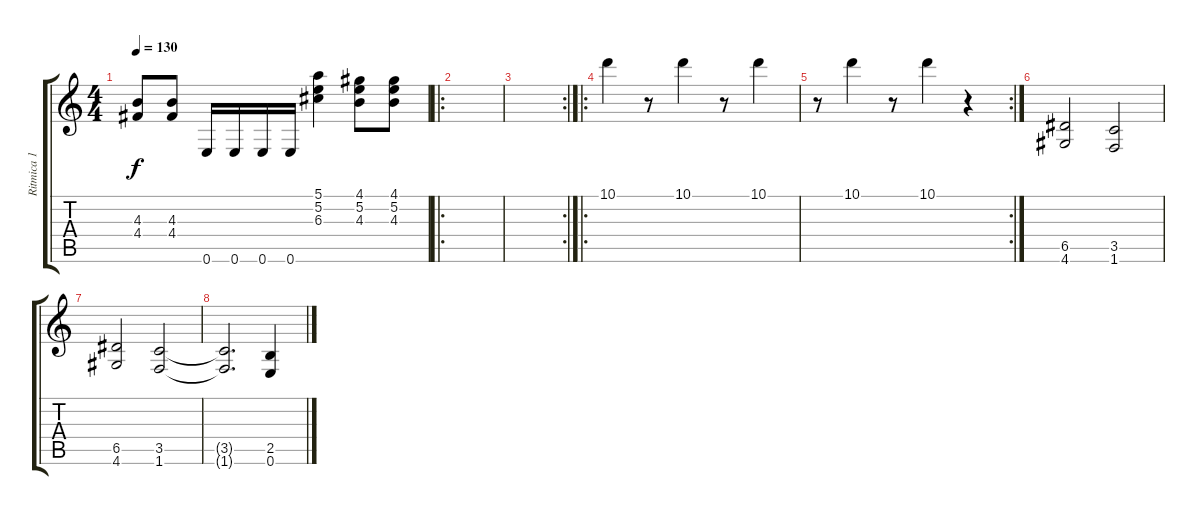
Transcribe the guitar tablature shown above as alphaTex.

\track ("Ritmica 1" "Ritmica 1") {instrument distortionguitar}
\staff {score tabs}
\tuning (E4 B3 G3 D3 A2 E2) {hide}
\ts (4 4)
\tempo 130
\clef g2
\ks c
(4.3 4.4).8{dy f} (4.3 4.4).8 0.6.16 0.6.16 0.6.16 0.6.16 (5.1 5.2 6.3).4 (4.1 5.2 4.3).8 (4.1 5.2 4.3).8 |
\ro
|
\rc 2
|
\ro
10.1.4 r.8 10.1.4 r.8 10.1.4 |
\rc 2
r.8 10.1.4 r.8 10.1.4 r.4 |
(6.5 4.6).2 (3.5 1.6).2 |
(6.5 4.6).2 (3.5 1.6).2 |
(3.5{t} 1.6{t}).2{d} (2.5 0.6).4
